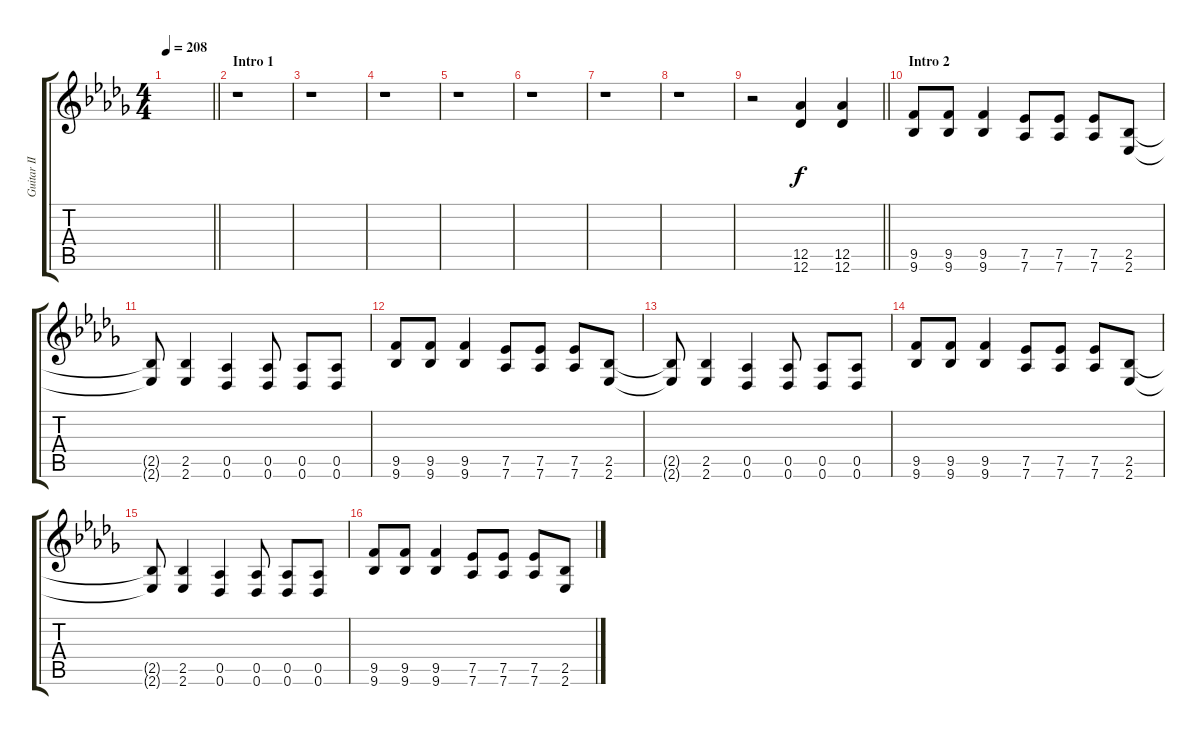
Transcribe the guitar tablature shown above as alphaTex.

\track ("Guitar II" "Guitar II") {instrument distortionguitar}
\staff {score tabs}
\tuning (Eb4 Bb3 Gb3 Db3 Ab2 Db2) {hide}
\ts (4 4)
\tempo 208
\clef g2
\barLineRight lightlight
\ks db
|
\section ("" "Intro 1")
r.1 |
r.1 |
r.1 |
r.1 |
r.1 |
r.1 |
r.1 |
\barLineRight lightlight
r.2 (12.5 12.6).4 (12.5 12.6).4 |
\section ("" "Intro 2")
(9.5 9.6).8 (9.5 9.6).8 (9.5 9.6).4 (7.5 7.6).8 (7.5 7.6).8 (7.5 7.6).8 (2.5 2.6).8 |
(2.5{t} 2.6{t}).8 (2.5 2.6).4 (0.5 0.6).4 (0.5 0.6).8 (0.5 0.6).8 (0.5 0.6).8 |
(9.5 9.6).8 (9.5 9.6).8 (9.5 9.6).4 (7.5 7.6).8 (7.5 7.6).8 (7.5 7.6).8 (2.5 2.6).8 |
(2.5{t} 2.6{t}).8 (2.5 2.6).4 (0.5 0.6).4 (0.5 0.6).8 (0.5 0.6).8 (0.5 0.6).8 |
(9.5 9.6).8 (9.5 9.6).8 (9.5 9.6).4 (7.5 7.6).8 (7.5 7.6).8 (7.5 7.6).8 (2.5 2.6).8 |
(2.5{t} 2.6{t}).8 (2.5 2.6).4 (0.5 0.6).4 (0.5 0.6).8 (0.5 0.6).8 (0.5 0.6).8 |
(9.5 9.6).8 (9.5 9.6).8 (9.5 9.6).4 (7.5 7.6).8 (7.5 7.6).8 (7.5 7.6).8 (2.5 2.6).8
